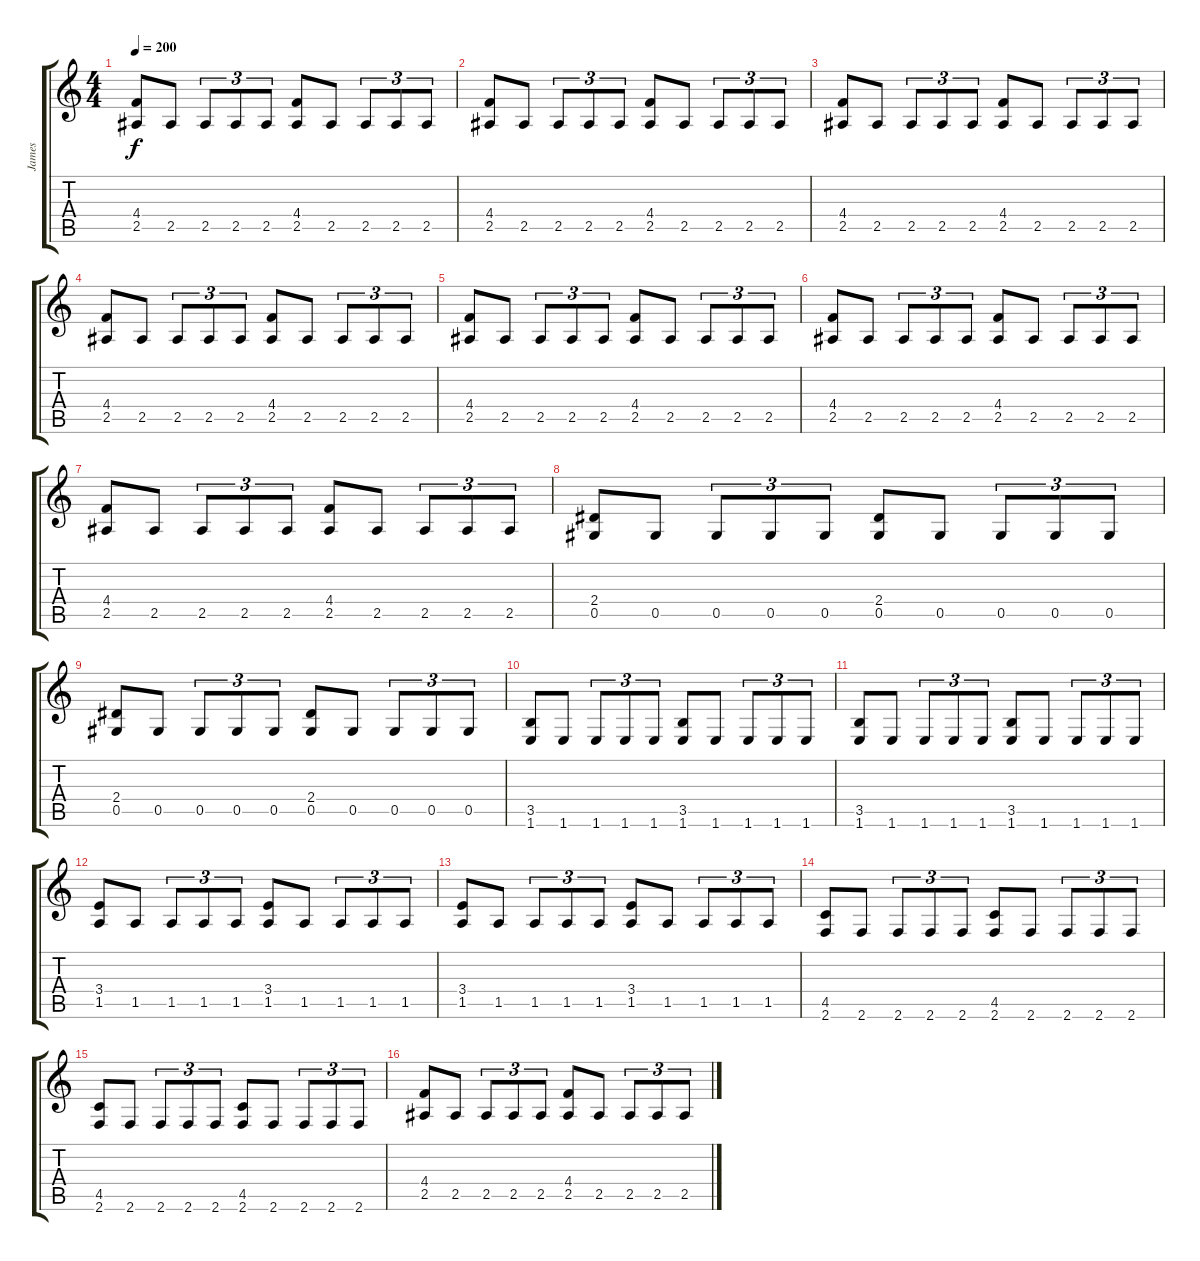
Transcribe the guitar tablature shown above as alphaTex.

\track ("James" "James") {instrument distortionguitar}
\staff {score tabs}
\tuning (Eb4 Bb3 Gb3 Db3 Ab2 Eb2) {hide}
\ts (4 4)
\tempo 200
\clef g2
\ks c
(4.4 2.5).8{dy f} 2.5.8 2.5.8{tu (3 2)} 2.5.8{tu (3 2)} 2.5.8{tu (3 2)} (4.4 2.5).8 2.5.8 2.5.8{tu (3 2)} 2.5.8{tu (3 2)} 2.5.8{tu (3 2)} |
(4.4 2.5).8 2.5.8 2.5.8{tu (3 2)} 2.5.8{tu (3 2)} 2.5.8{tu (3 2)} (4.4 2.5).8 2.5.8 2.5.8{tu (3 2)} 2.5.8{tu (3 2)} 2.5.8{tu (3 2)} |
(4.4 2.5).8 2.5.8 2.5.8{tu (3 2)} 2.5.8{tu (3 2)} 2.5.8{tu (3 2)} (4.4 2.5).8 2.5.8 2.5.8{tu (3 2)} 2.5.8{tu (3 2)} 2.5.8{tu (3 2)} |
(4.4 2.5).8 2.5.8 2.5.8{tu (3 2)} 2.5.8{tu (3 2)} 2.5.8{tu (3 2)} (4.4 2.5).8 2.5.8 2.5.8{tu (3 2)} 2.5.8{tu (3 2)} 2.5.8{tu (3 2)} |
(4.4 2.5).8 2.5.8 2.5.8{tu (3 2)} 2.5.8{tu (3 2)} 2.5.8{tu (3 2)} (4.4 2.5).8 2.5.8 2.5.8{tu (3 2)} 2.5.8{tu (3 2)} 2.5.8{tu (3 2)} |
(4.4 2.5).8 2.5.8 2.5.8{tu (3 2)} 2.5.8{tu (3 2)} 2.5.8{tu (3 2)} (4.4 2.5).8 2.5.8 2.5.8{tu (3 2)} 2.5.8{tu (3 2)} 2.5.8{tu (3 2)} |
(4.4 2.5).8 2.5.8 2.5.8{tu (3 2)} 2.5.8{tu (3 2)} 2.5.8{tu (3 2)} (4.4 2.5).8 2.5.8 2.5.8{tu (3 2)} 2.5.8{tu (3 2)} 2.5.8{tu (3 2)} |
(2.4 0.5).8 0.5.8 0.5.8{tu (3 2)} 0.5.8{tu (3 2)} 0.5.8{tu (3 2)} (2.4 0.5).8 0.5.8 0.5.8{tu (3 2)} 0.5.8{tu (3 2)} 0.5.8{tu (3 2)} |
(2.4 0.5).8 0.5.8 0.5.8{tu (3 2)} 0.5.8{tu (3 2)} 0.5.8{tu (3 2)} (2.4 0.5).8 0.5.8 0.5.8{tu (3 2)} 0.5.8{tu (3 2)} 0.5.8{tu (3 2)} |
(3.5 1.6).8 1.6.8 1.6.8{tu (3 2)} 1.6.8{tu (3 2)} 1.6.8{tu (3 2)} (3.5 1.6).8 1.6.8 1.6.8{tu (3 2)} 1.6.8{tu (3 2)} 1.6.8{tu (3 2)} |
(3.5 1.6).8 1.6.8 1.6.8{tu (3 2)} 1.6.8{tu (3 2)} 1.6.8{tu (3 2)} (3.5 1.6).8 1.6.8 1.6.8{tu (3 2)} 1.6.8{tu (3 2)} 1.6.8{tu (3 2)} |
(3.4 1.5).8 1.5.8 1.5.8{tu (3 2)} 1.5.8{tu (3 2)} 1.5.8{tu (3 2)} (3.4 1.5).8 1.5.8 1.5.8{tu (3 2)} 1.5.8{tu (3 2)} 1.5.8{tu (3 2)} |
(3.4 1.5).8 1.5.8 1.5.8{tu (3 2)} 1.5.8{tu (3 2)} 1.5.8{tu (3 2)} (3.4 1.5).8 1.5.8 1.5.8{tu (3 2)} 1.5.8{tu (3 2)} 1.5.8{tu (3 2)} |
(4.5 2.6).8 2.6.8 2.6.8{tu (3 2)} 2.6.8{tu (3 2)} 2.6.8{tu (3 2)} (4.5 2.6).8 2.6.8 2.6.8{tu (3 2)} 2.6.8{tu (3 2)} 2.6.8{tu (3 2)} |
(4.5 2.6).8 2.6.8 2.6.8{tu (3 2)} 2.6.8{tu (3 2)} 2.6.8{tu (3 2)} (4.5 2.6).8 2.6.8 2.6.8{tu (3 2)} 2.6.8{tu (3 2)} 2.6.8{tu (3 2)} |
(4.4 2.5).8 2.5.8 2.5.8{tu (3 2)} 2.5.8{tu (3 2)} 2.5.8{tu (3 2)} (4.4 2.5).8 2.5.8 2.5.8{tu (3 2)} 2.5.8{tu (3 2)} 2.5.8{tu (3 2)}
